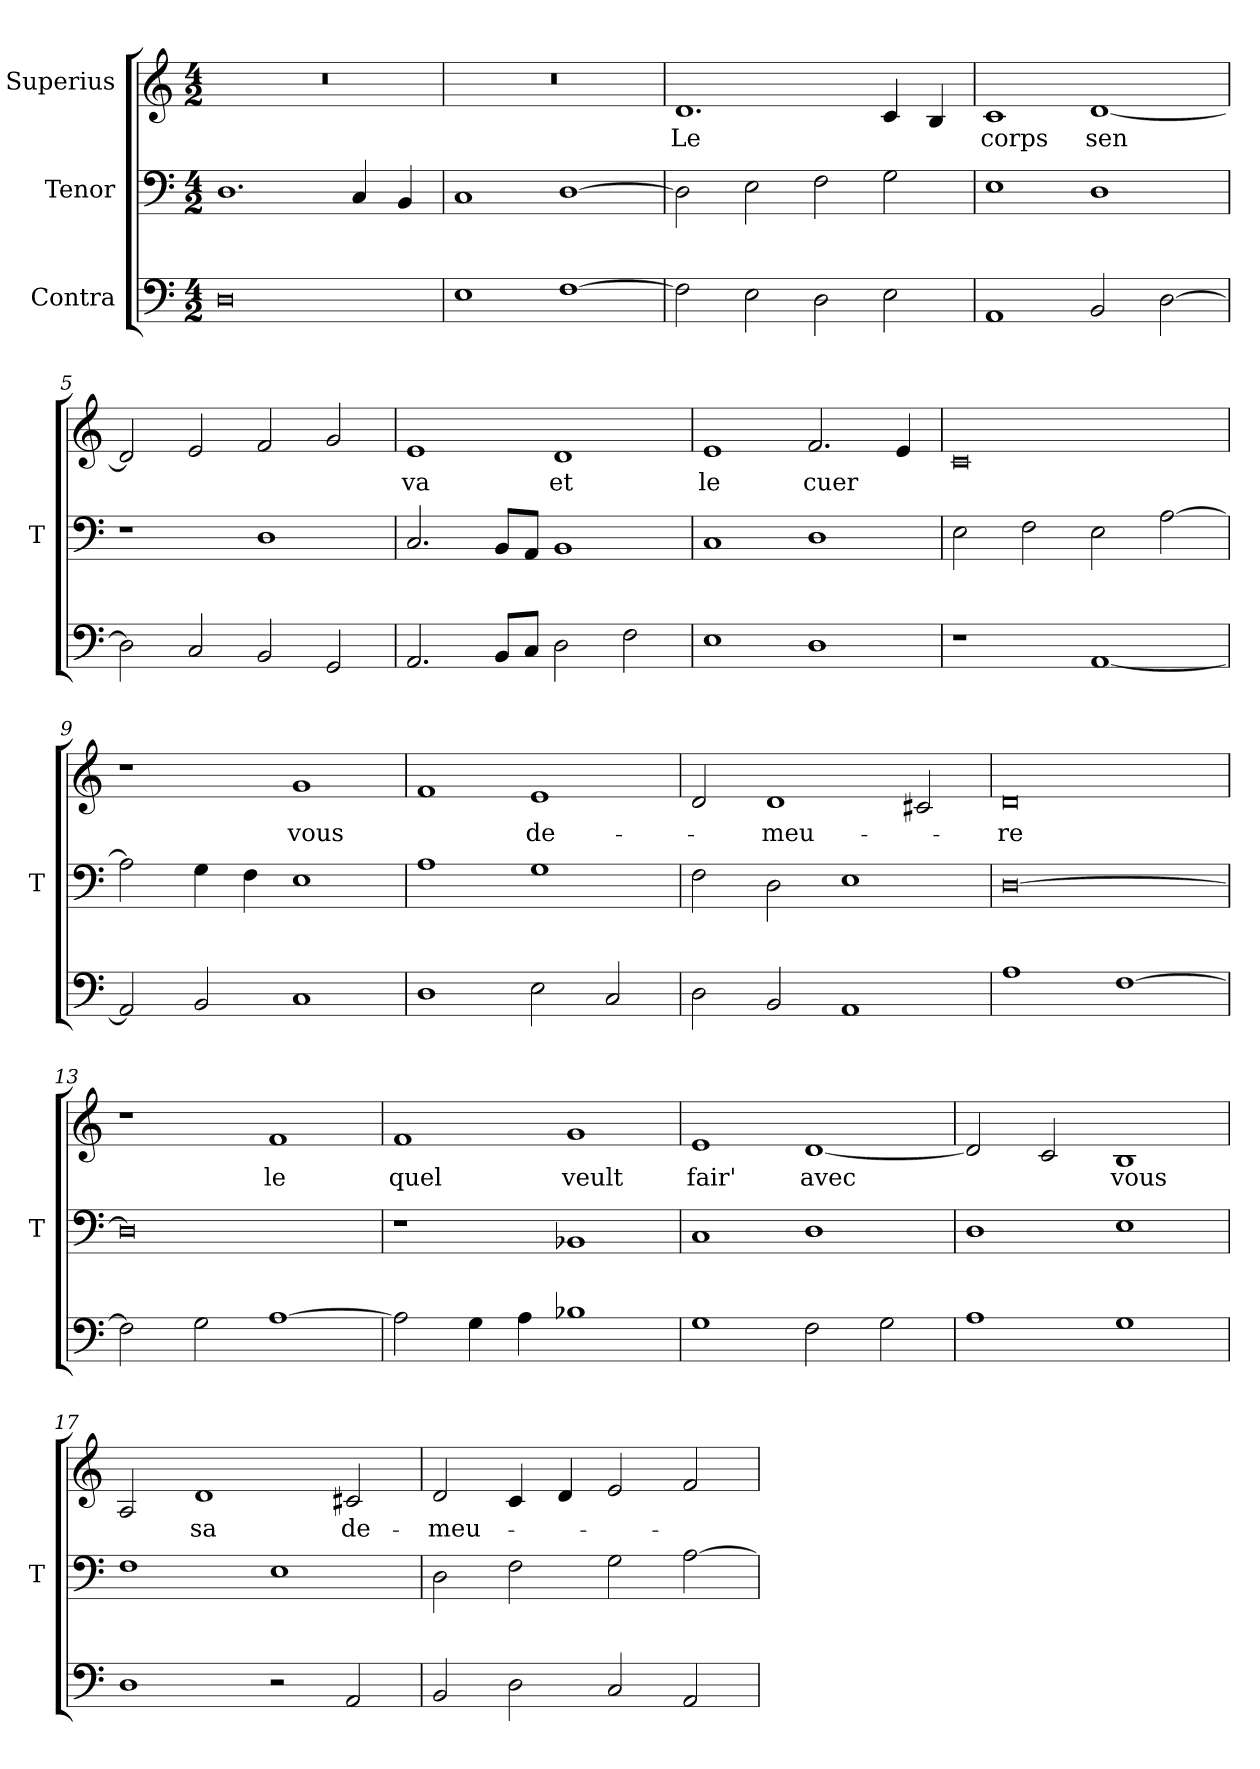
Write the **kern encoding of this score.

**kern	**kern	**kern	**text
*part3	*part2	*part1	*part1
*staff3	*staff2	*staff1	*staff1
*I"Contra	*I"Tenor	*I"Superius	*
*	*I'T	*	*
*clefF4	*clefF4	*clefG2	*
*M4/2	*M4/2	*M4/2	*
=1	=1	=1	=1
0D	1.D	0r	.
.	4C	.	.
.	4BB	.	.
=2	=2	=2	=2
1E	1C	0r	.
[1F	[1D	.	.
=3	=3	=3	=3
2F]	2D]	1.d	-Le
2E	2E	.	.
2D	2F	.	.
2E	2G	4c	.
.	.	4B	.
=4	=4	=4	=4
1AA	1E	1c	-corps
2BB	1D	[1d	-sen
[2D	.	.	.
=5	=5	=5	=5
2D]	1r	2d]	.
2C	.	2e	.
2BB	1D	2f	.
2GG	.	2g	.
=6	=6	=6	=6
2.AA	2.C	1e	-va
8BB/L	8BB/L	.	.
8C/J	8AA/J	.	.
2D	1BB	1d	-et
2F	.	.	.
=7	=7	=7	=7
1E	1C	1e	-le
1D	1D	2.f	-cuer
.	.	4e	.
=8	=8	=8	=8
1r	2E	0c	.
.	2F	.	.
[1AA	2E	.	.
.	[2A	.	.
=9	=9	=9	=9
2AA]	2A]	1r	.
2BB	4G	.	.
.	4F	.	.
1C	1E	1g	-vous
=10	=10	=10	=10
1D	1A	1f	.
2E	1G	1e	de-
2C	.	.	.
=11	=11	=11	=11
2D	2F	2d	.
2BB	2D	1d	-meu-
1AA	1E	.	.
.	.	2c#X	.
=12	=12	=12	=12
1A	[0D	0d	-re
[1F	.	.	.
=13	=13	=13	=13
2F]	0D]	1r	.
2G	.	.	.
[1A	.	1f	-le
=14	=14	=14	=14
2A]	1r	1f	-quel
4G	.	.	.
4A	.	.	.
1B-X	1BB-X	1g	-veult
=15	=15	=15	=15
1G	1C	1e	-fair'
2F	1D	[1d	-avec
2G	.	.	.
=16	=16	=16	=16
1A	1D	2d]	.
.	.	2c	.
1G	1E	1B	-vous
=17	=17	=17	=17
1D	1F	2A	.
.	.	1d	-sa
2r	1E	.	.
2AA	.	2c#X	de-
=18	=18	=18	=18
2BB	2D	2d	-meu-
2D	2F	4c	.
.	.	4d	.
2C	2G	2e	.
2AA	[2A	2f	.
=	=	=	=
*-	*-	*-	*-
